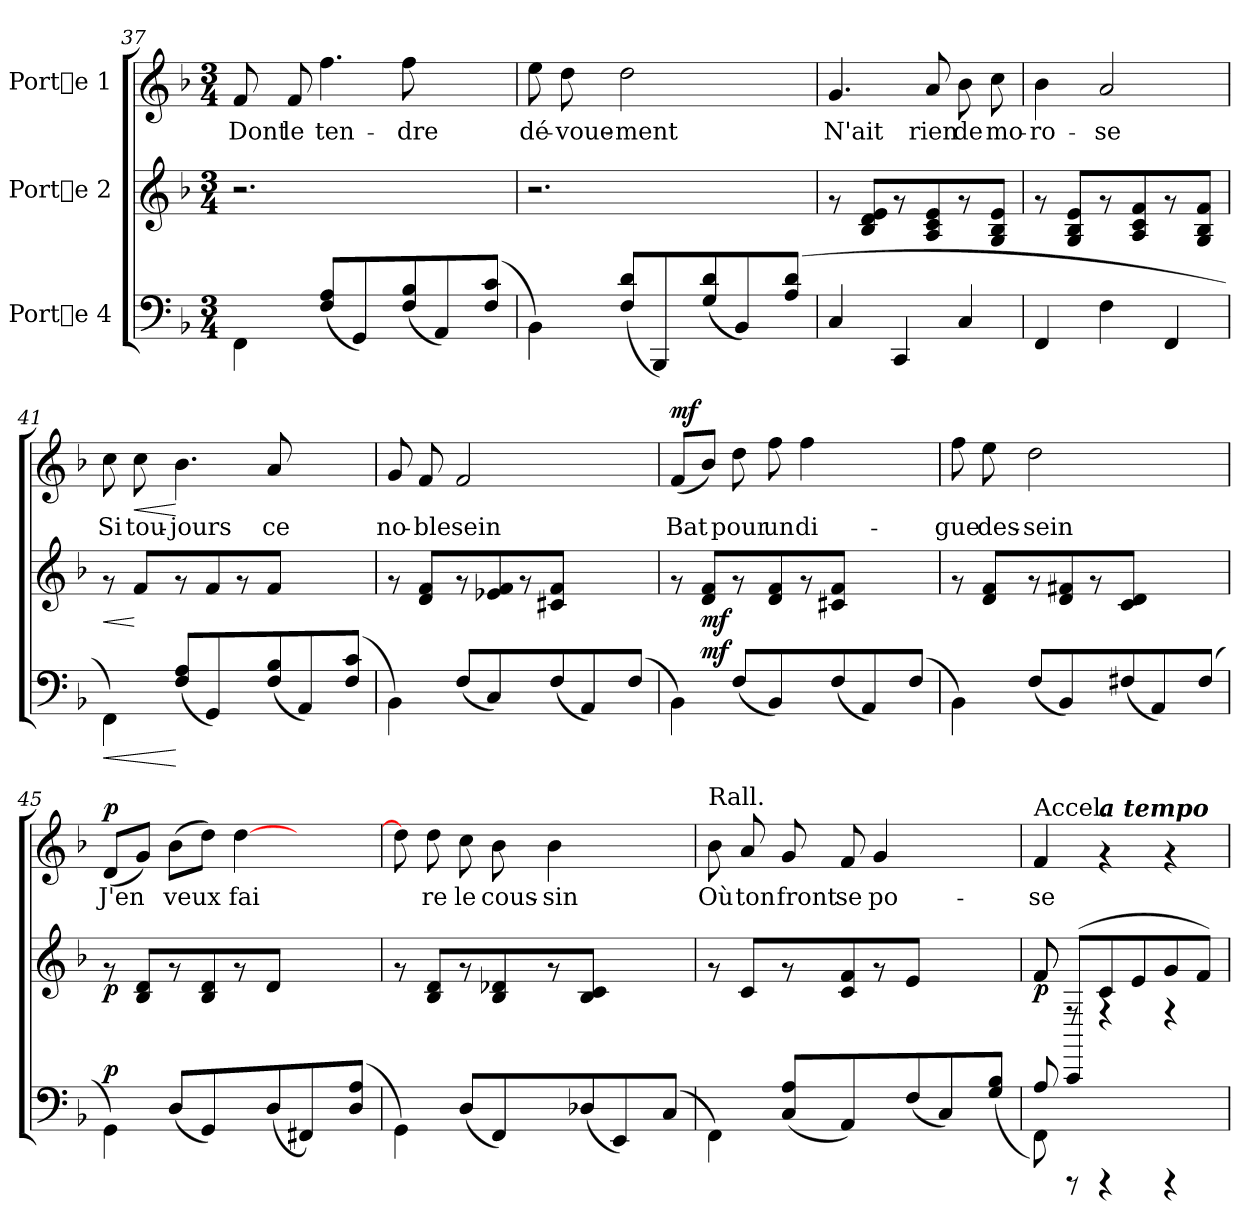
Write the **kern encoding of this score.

**kern	**dynam	**kern	**dynam	**kern	**text	**dynam
*part3	*part3	*part2	*part2	*part1	*part1	*part1
*staff3	*staff3	*staff2	*staff2	*staff1	*staff1	*staff1
*I"Porte 4	*	*I"Porte 2	*	*I"Porte 1	*	*
*clefF4	*	*clefG2	*	*clefG2	*	*
*k[b-]	*	*k[b-]	*	*k[b-]	*	*
*F:	*	*F:	*	*F:	*	*
*M3/4	*	*M3/4	*	*M3/4	*	*
=37	=37	=37	=37	=37	=37	=37
!	!	!	!	!	!LO:LY:b	!
4FF\	.	2.r	.	8f/	Dont	.
!	!	!	!	!	!LO:LY:b	!
.	.	.	.	8f/	le	.
!	!	!	!	!	!LO:LY:b	!
(<8A/ 8F/L	.	.	.	4.ff\	ten-	.
4GG\)	.	.	.	.	.	.
!	!	!	!	!	!LO:LY:b	!
(<8B-/ 8F/	.	.	.	8ff\	-dre	.
4AA\)	.	4.ryy	.	4.ryy	.	.
(<8c/ 8F/J	.	.	.	.	.	.
=38	=38	=38	=38	=38	=38	=38
!	!	!	!	!	!LO:LY:b	!
4BB-\)	.	2.r	.	8ee\	dé-	.
!	!	!	!	!	!LO:LY:b	!
.	.	.	.	8dd\	-voue-	.
!	!	!	!	!	!LO:LY:b	!
(<8d/ 8F/L	.	.	.	2dd\	-ment	.
4BBB-\)	.	.	.	.	.	.
(<8d/ 8G/	.	.	.	.	.	.
4BB-\)	.	4.ryy	.	4.ryy	.	.
(<8d/ 8A/J	.	.	.	.	.	.
!!LO:LB:g=z
=39	=39	=39	=39	=39	=39	=39
!	!	!	!	!	!LO:LY:b	!
4C/	.	8rf	.	4.g/	N'ait	.
.	.	8e/ 8d/ 8B-/L	.	.	.	.
4CC/	.	8rf	.	.	.	.
!	!	!	!	!	!LO:LY:b	!
.	.	8e/ 8c/ 8A/	.	8a/	rien	.
!	!	!	!	!	!LO:LY:b	!
4C/	.	8rf	.	8b-\	de	.
!	!	!	!	!	!LO:LY:b	!
.	.	8e/ 8B-/ 8G/J	.	8cc\	mo-	.
=40	=40	=40	=40	=40	=40	=40
!	!	!	!	!	!LO:LY:b	!
4FF/	.	8rf	.	4b-\	-ro-	.
.	.	8e/ 8B-/ 8G/L	.	.	.	.
!	!	!	!	!	!LO:LY:b	!
4F\	.	8rf	.	2a/	-se	.
.	.	8f/ 8c/ 8A/	.	.	.	.
4FF/	.	8rf	.	.	.	.
.	.	8f/ 8B-/ 8G/J	.	.	.	.
=41	=41	=41	=41	=41	=41	=41
!	!LO:HP:b	!	!LO:HP:b	!	!LO:LY:b	!
4FF\)	<	8rf	<	8cc\	Si	.
!	!	!	!	!	!LO:LY:b	!LO:HP:b
.	.	8f/L	[	8cc\	tou-	<
!	!	!	!	!	!LO:LY:b	!
(<8A/ 8F/L	[	8rf	.	4.b-\	-jours	[
4GG\)	.	8f/	.	.	.	.
.	.	8rf	.	.	.	.
!	!	!	!	!	!LO:LY:b	!
(<8B-/ 8F/	.	8f/J	.	8a/	ce	.
4AA\)	.	4.ryy	.	4.ryy	.	.
(<8c/ 8F/J	.	.	.	.	.	.
=42	=42	=42	=42	=42	=42	=42
!	!	!	!	!	!LO:LY:b	!
4BB-\)	.	8rf	.	8g/	no-	.
!	!	!	!	!	!LO:LY:b	!
.	.	8f/ 8d/L	.	8f/	-ble	.
!	!	!	!	!	!LO:LY:b	!
(<8F/L	.	8rf	.	2f/	sein	.
4C\)	.	8f/ 8e-X/	.	.	.	.
.	.	8rf	.	.	.	.
(<8F/	.	8f/ 8c#X/J	.	.	.	.
4AA\)	.	4.ryy	.	4.ryy	.	.
(<8F/J	.	.	.	.	.	.
!!LO:PB:g=z
=43	=43	=43	=43	=43	=43	=43
!	!	!	!	!	!LO:LY:b	!LO:DY:a
*^	*	*	*	*	*	*
4BB-\)	8ryy	.	8rf	.	(<8f/L	Bat	mf
!	!	!LO:DY:a	!	!LO:DY:b	!	!LO:LY:b	!
.	1ryy	mf	8f/ 8d/L	mf	8b-/J)	.	.
!	!	!	!	!	!	!LO:LY:b	!
(<8F/L	.	.	8rf	.	8dd\	pour	.
!	!	!	!	!	!	!LO:LY:b	!
4BB-\)	.	.	8f/ 8d/	.	8ff\	un	.
!	!	!	!	!	!	!LO:LY:b	!
.	.	.	8rf	.	4ff\	di-	.
(<8F/	.	.	8f/ 8c#X/J	.	.	.	.
4AA\)	.	.	4.ryy	.	4.ryy	.	.
(<8F/J	.	.	.	.	.	.	.
=44	=44	=44	=44	=44	=44	=44	=44
!	!	!	!	!	!	!LO:LY:b	!
*v	*v	*	*	*	*	*	*
4BB-\)	.	8rf	.	8ff\	-gue	.
!	!	!	!	!	!LO:LY:b	!
.	.	8f/ 8d/L	.	8ee\	des-	.
!	!	!	!	!	!LO:LY:b	!
(<8F/L	.	8rf	.	2dd\	-sein	.
4BB-\)	.	8f#X/ 8d/	.	.	.	.
.	.	8rf	.	.	.	.
(<8F#X/	.	8d/ 8c/J	.	.	.	.
4AA\)	.	4.ryy	.	4.ryy	.	.
(<8F#/J	.	.	.	.	.	.
=45	=45	=45	=45	=45	=45	=45
!	!LO:DY:a	!	!LO:DY:b	!	!LO:LY:b	!LO:DY:a
4GG\)	p	8rf	p	(<8d/L	J'en	p
!	!	!	!	!	!LO:LY:b	!
.	.	8d/ 8B-/L	.	8g/J)	.	.
!	!	!	!	!	!LO:LY:b	!
(<8D/L	.	8rf	.	(>8b-\L	veux	.
!	!	!	!	!	!LO:LY:b	!
4GG\)	.	8d/ 8B-/	.	8dd\J)	.	.
!	!	!	!	!	!LO:LY:b	!
.	.	8rf	.	[>4dd\	fai-	.
(<8D/	.	8d/J	.	.	.	.
4FF#X\)	.	4.ryy	.	4.ryy	.	.
(<8A/ 8D/J	.	.	.	.	.	.
!!LO:LB:g=z
=46	=46	=46	=46	=46	=46	=46
!	!	!	!	!	!LO:LY:b	!
4GG\)	.	8rf	.	8dd\]	-	.
!	!	!	!	!	!LO:LY:b	!
.	.	8d/ 8B-/L	.	8dd\	re	.
!	!	!	!	!	!LO:LY:b	!
(<8D/L	.	8rf	.	8cc\	le	.
!	!	!	!	!	!LO:LY:b	!
4FF\)	.	8d-X/ 8B-/	.	8b-\	cous-	.
!	!	!	!	!	!LO:LY:b	!
.	.	8rf	.	4b-\	-sin	.
(<8D-X/	.	8c/ 8B-/J	.	.	.	.
4EE\)	.	4.ryy	.	4.ryy	.	.
(<8C/J	.	.	.	.	.	.
=47	=47	=47	=47	=47	=47	=47
!	!	!	!	!LO:TX:a:t=Rall.	!	!
!	!	!	!	!	!LO:LY:b	!
4FF\)	.	8rf	.	8b-\	Où	.
!	!	!	!	!	!LO:LY:b	!
.	.	8c/L	.	8a/	ton	.
!	!	!	!	!	!LO:LY:b	!
(<8A/ 8C/L	.	8rf	.	8g/	front	.
!	!	!	!	!	!LO:LY:b	!
4AA\)	.	8f/ 8c/	.	8f/	se	.
!	!	!	!	!	!LO:LY:b	!
.	.	8rf	.	4g/	po-	.
(<8F/	.	8e/J	.	.	.	.
4C\)	.	4.ryy	.	4.ryy	.	.
(<8B-/ 8G/J	.	.	.	.	.	.
=48	=48	=48	=48	=48	=48	=48
*	*	*	*	*MM110	*	*
*^	*	*^	*	*	*	*
!	!	!	!	!	!	!LO:TX:a:t=Accel.	!	!
!	!	!	!	!	!LO:DY:b	!	!LO:LY:b	!
8A/	8FF\)	.	8f/	8f/	p	4f/	-se	.
8rCCC	2ryy	.	(>8AAA/L	8rE	.	.	.	.
!	!	!	!	!	!	!LO:TX:a:Bi:t=a tempo	!	!
4rCCC	.	.	8c/	4rE	.	4rf	.	.
.	.	.	8e/	.	.	.	.	.
*	*	*	*	*	*	*MM140	*	*
4rCCC	.	.	8g/	4rE	.	4rf	.	.
.	8ryy	.	8f/J)	.	.	.	.	.
*v	*v	*	*	*	*	*	*	*
*	*	*v	*v	*	*	*	*
=	=	=	=	=	=	=
*-	*-	*-	*-	*-	*-	*-
